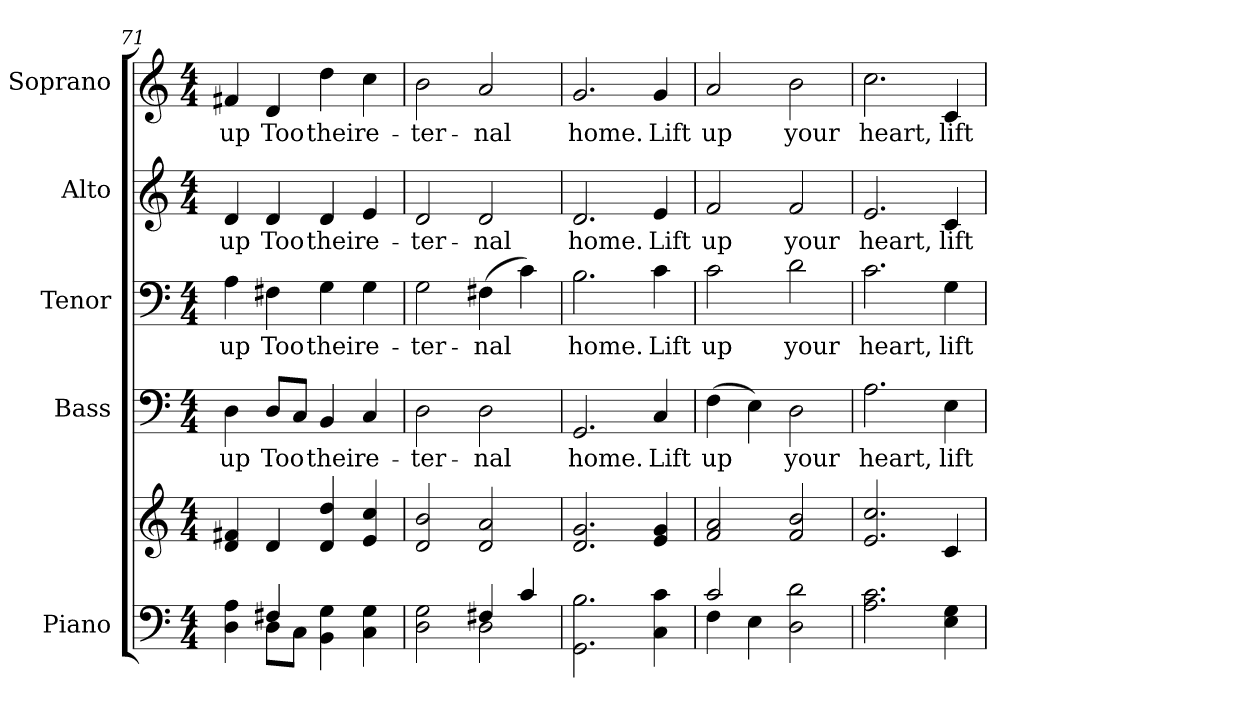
**kern	**kern	**kern	**text	**kern	**text	**kern	**text	**kern	**text
*part5	*part5	*part4	*part4	*part3	*part3	*part2	*part2	*part1	*part1
*staff6	*staff5	*staff4	*staff4	*staff3	*staff3	*staff2	*staff2	*staff1	*staff1
*I"Piano	*	*I"Bass	*	*I"Tenor	*	*I"Alto	*	*I"Soprano	*
*I'Pno.	*	*I'B.	*	*I'T.	*	*I'A.	*	*I'S.	*
*clefF4	*clefG2	*clefF4	*	*clefF4	*	*clefG2	*	*clefG2	*
*k[]	*k[]	*k[]	*	*k[]	*	*k[]	*	*k[]	*
*C:	*C:	*C:	*	*C:	*	*C:	*	*C:	*
*M4/4	*M4/4	*M4/4	*	*M4/4	*	*M4/4	*	*M4/4	*
=71	=71	=71	=71	=71	=71	=71	=71	=71	=71
*^	*	*	*	*	*	*	*	*	*
!	!	!	!	!LO:LY:b:color=#000000	!	!	!	!	!	!
!	!	!	!	!	!	!LO:LY:b:color=#000000	!	!	!	!
!	!	!	!	!	!	!	!	!LO:LY:b:color=#000000	!	!
!	!	!	!	!	!	!	!	!	!	!LO:LY:b:color=#000000
4Di\ 4Ai	4ryy	4di/ 4f#Xi	4Di\	up	4Ai\	up	4di/	up	4f#Xi/	up
!	!	!	!	!LO:LY:b:color=#000000	!	!	!	!	!	!
!	!	!	!	!	!	!LO:LY:b:color=#000000	!	!	!	!
!	!	!	!	!	!	!	!	!LO:LY:b:color=#000000	!	!
!	!	!	!	!	!	!	!	!	!	!LO:LY:b:color=#000000
4F#Xi/	8Di\L	4di/	8Di/L	Too	4F#Xi\	Too	4di/	Too	4di/	Too
.	8Ci\J	.	8Ci/J	.	.	.	.	.	.	.
!	!	!	!	!LO:LY:b:color=#000000	!	!	!	!	!	!
!	!	!	!	!	!	!LO:LY:b:color=#000000	!	!	!	!
!	!	!	!	!	!	!	!	!LO:LY:b:color=#000000	!	!
!	!	!	!	!	!	!	!	!	!	!LO:LY:b:color=#000000
4BBi\ 4Gi	2ryy	4di/ 4ddi	4BBi/	their	4Gi\	their	4di/	their	4ddi\	their
!	!	!	!	!LO:LY:b:color=#000000	!	!	!	!	!	!
!	!	!	!	!	!	!LO:LY:b:color=#000000	!	!	!	!
!	!	!	!	!	!	!	!	!LO:LY:b:color=#000000	!	!
!	!	!	!	!	!	!	!	!	!	!LO:LY:b:color=#000000
4Ci\ 4Gi	.	4ei/ 4cci	4Ci/	e-	4Gi\	e-	4ei/	e-	4cci\	e-
!!LO:PB:g=z
=72	=72	=72	=72	=72	=72	=72	=72	=72	=72	=72
!	!	!	!	!LO:LY:b:color=#000000	!	!	!	!	!	!
!	!	!	!	!	!	!LO:LY:b:color=#000000	!	!	!	!
!	!	!	!	!	!	!	!	!LO:LY:b:color=#000000	!	!
!	!	!	!	!	!	!	!	!	!	!LO:LY:b:color=#000000
2Di\ 2Gi	2ryy	2di/ 2bi	2Di\	-ter-	2Gi\	-ter-	2di/	-ter-	2bi\	-ter-
!	!	!	!	!LO:LY:b:color=#000000	!	!	!	!	!	!
!	!	!	!	!	!	!LO:LY:b:color=#000000	!	!	!	!
!	!	!	!	!	!	!	!	!LO:LY:b:color=#000000	!	!
!	!	!	!	!	!	!	!	!	!	!LO:LY:b:color=#000000
4F#Xi/	2Di\	2di/ 2ai	2Di\	-nal	(4F#Xi\	-nal	2di/	-nal	2ai/	-nal
4ci/	.	.	.	.	4ci\)	.	.	.	.	.
*v	*v	*	*	*	*	*	*	*	*	*
=73	=73	=73	=73	=73	=73	=73	=73	=73	=73
!	!	!	!LO:LY:b:color=#000000	!	!	!	!	!	!
!	!	!	!	!	!LO:LY:b:color=#000000	!	!	!	!
!	!	!	!	!	!	!	!LO:LY:b:color=#000000	!	!
!	!	!	!	!	!	!	!	!	!LO:LY:b:color=#000000
2.GGi\ 2.Bi	2.di/ 2.gi	2.GGi/	home.	2.Bi\	home.	2.di/	home.	2.gi/	home.
!	!	!	!LO:LY:b:color=#000000	!	!	!	!	!	!
!	!	!	!	!	!LO:LY:b:color=#000000	!	!	!	!
!	!	!	!	!	!	!	!LO:LY:b:color=#000000	!	!
!	!	!	!	!	!	!	!	!	!LO:LY:b:color=#000000
4Ci\ 4ci	4ei/ 4gi	4Ci/	Lift	4ci\	Lift	4ei/	Lift	4gi/	Lift
=74	=74	=74	=74	=74	=74	=74	=74	=74	=74
*^	*	*	*	*	*	*	*	*	*
!	!	!	!	!LO:LY:b:color=#000000	!	!	!	!	!	!
!	!	!	!	!	!	!LO:LY:b:color=#000000	!	!	!	!
!	!	!	!	!	!	!	!	!LO:LY:b:color=#000000	!	!
!	!	!	!	!	!	!	!	!	!	!LO:LY:b:color=#000000
2ci/	4Fi\	2fi/ 2ai	(4Fi\	up	2ci\	up	2fi/	up	2ai/	up
.	4Ei\	.	4Ei\)	.	.	.	.	.	.	.
!	!	!	!	!LO:LY:b:color=#000000	!	!	!	!	!	!
!	!	!	!	!	!	!LO:LY:b:color=#000000	!	!	!	!
!	!	!	!	!	!	!	!	!LO:LY:b:color=#000000	!	!
!	!	!	!	!	!	!	!	!	!	!LO:LY:b:color=#000000
2Di\ 2di	2ryy	2fi/ 2bi	2Di\	your	2di\	your	2fi/	your	2bi\	your
*v	*v	*	*	*	*	*	*	*	*	*
=75	=75	=75	=75	=75	=75	=75	=75	=75	=75
*^	*	*	*	*	*	*	*	*	*
!	!	!	!	!LO:LY:b:color=#000000	!	!	!	!	!	!
*v	*v	*	*	*	*	*	*	*	*	*
*^	*	*	*	*	*	*	*	*	*
!	!	!	!	!	!	!LO:LY:b:color=#000000	!	!	!	!
*v	*v	*	*	*	*	*	*	*	*	*
*^	*	*	*	*	*	*	*	*	*
!	!	!	!	!	!	!	!	!LO:LY:b:color=#000000	!	!
*v	*v	*	*	*	*	*	*	*	*	*
*^	*	*	*	*	*	*	*	*	*
!	!	!	!	!	!	!	!	!	!	!LO:LY:b:color=#000000
*v	*v	*	*	*	*	*	*	*	*	*
2.Ai\ 2.ci	2.ei/ 2.cci	2.Ai\	heart,	2.ci\	heart,	2.ei/	heart,	2.cci\	heart,
!	!	!	!LO:LY:b:color=#000000	!	!	!	!	!	!
!	!	!	!	!	!LO:LY:b:color=#000000	!	!	!	!
!	!	!	!	!	!	!	!LO:LY:b:color=#000000	!	!
!	!	!	!	!	!	!	!	!	!LO:LY:b:color=#000000
4Ei\ 4Gi	4ci/	4Ei\	lift	4Gi\	lift	4ci/	lift	4ci/	lift
=	=	=	=	=	=	=	=	=	=
*-	*-	*-	*-	*-	*-	*-	*-	*-	*-
